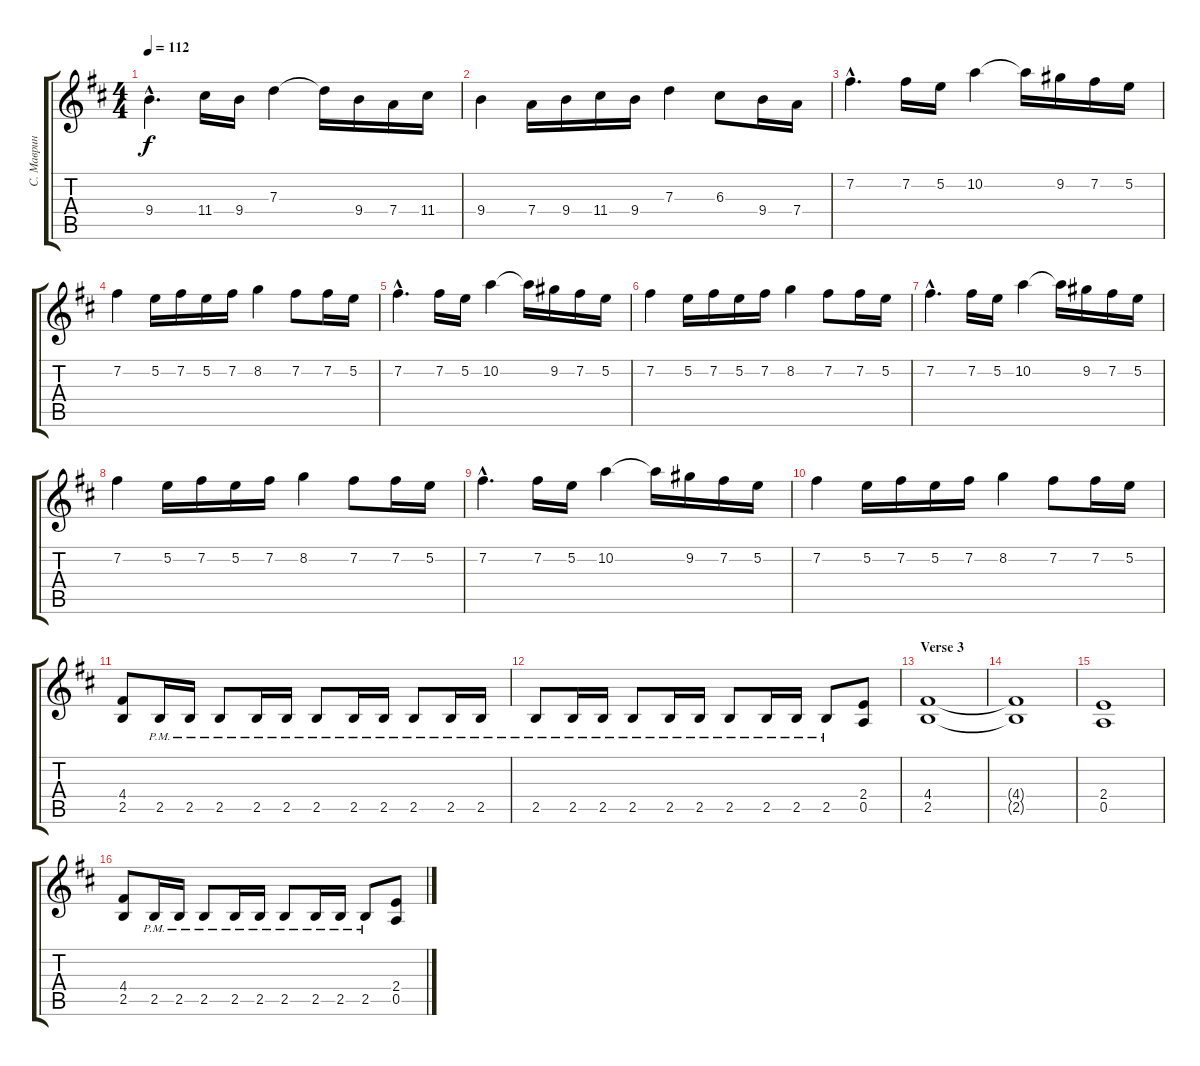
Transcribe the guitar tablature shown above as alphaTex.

\track ("С. Маврин" "С. Маврин") {instrument overdrivenguitar}
\staff {score tabs}
\tuning (E4 B3 G3 D3 A2 E2) {hide}
\ts (4 4)
\tempo 112
\clef g2
\ks d
9.4{hac}.4{d dy f} 11.4.16 9.4.16 7.3.4 7.3{t}.16 9.4.16 7.4.16 11.4.16 |
9.4.4 7.4.16 9.4.16 11.4.16 9.4.16 7.3.4 6.3.8 9.4.16 7.4.16 |
7.2{hac}.4{d} 7.2.16 5.2.16 10.2.4 10.2{t}.16 9.2.16 7.2.16 5.2.16 |
7.2.4 5.2.16 7.2.16 5.2.16 7.2.16 8.2.4 7.2.8 7.2.16 5.2.16 |
7.2{hac}.4{d} 7.2.16 5.2.16 10.2.4 10.2{t}.16 9.2.16 7.2.16 5.2.16 |
7.2.4 5.2.16 7.2.16 5.2.16 7.2.16 8.2.4 7.2.8 7.2.16 5.2.16 |
7.2{hac}.4{d} 7.2.16 5.2.16 10.2.4 10.2{t}.16 9.2.16 7.2.16 5.2.16 |
7.2.4 5.2.16 7.2.16 5.2.16 7.2.16 8.2.4 7.2.8 7.2.16 5.2.16 |
7.2{hac}.4{d} 7.2.16 5.2.16 10.2.4 10.2{t}.16 9.2.16 7.2.16 5.2.16 |
7.2.4 5.2.16 7.2.16 5.2.16 7.2.16 8.2.4 7.2.8 7.2.16 5.2.16 |
(4.4 2.5).8{volume 10} 2.5{pm}.16 2.5{pm}.16 2.5{pm}.8 2.5{pm}.16 2.5{pm}.16 2.5{pm}.8 2.5{pm}.16 2.5{pm}.16 2.5{pm}.8 2.5{pm}.16 2.5{pm}.16 |
2.5{pm}.8 2.5{pm}.16 2.5{pm}.16 2.5{pm}.8 2.5{pm}.16 2.5{pm}.16 2.5{pm}.8 2.5{pm}.16 2.5{pm}.16 2.5{pm}.8 (2.4 0.5).8 |
\section ("" "Verse 3")
(4.4 2.5).1 |
(4.4{t} 2.5{t}).1 |
(2.4 0.5).1 |
(4.4 2.5).8 2.5{pm}.16 2.5{pm}.16 2.5{pm}.8 2.5{pm}.16 2.5{pm}.16 2.5{pm}.8 2.5{pm}.16 2.5{pm}.16 2.5{pm}.8 (2.4 0.5).8
